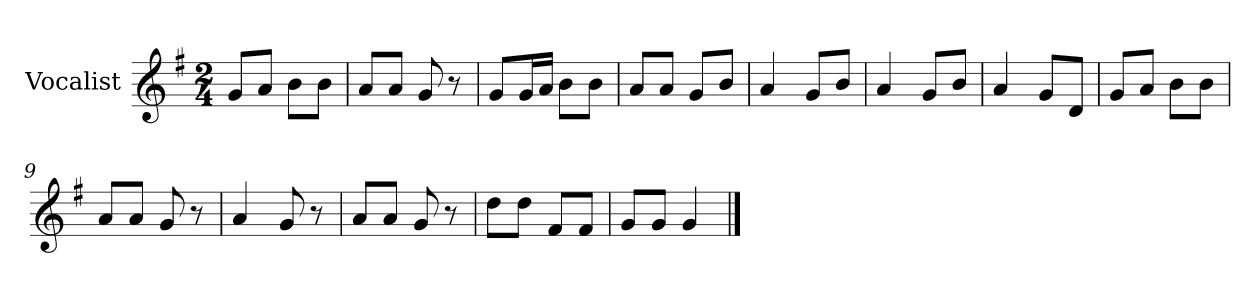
**kern
*part1
*staff1
*I"Vocalist
*k[f#]
*G:
*M2/4
=1
8gL
8aJ
8bL
8bJ
=2
8aL
8aJ
8g
8r
=3
8gL
16gL
16aJJ
8bL
8bJ
=4
8aL
8aJ
8gL
8bJ
=5
4a
8gL
8bJ
=6
4a
8gL
8bJ
=7
4a
8gL
8dJ
=8
8gL
8aJ
8bL
8bJ
=9
8aL
8aJ
8g
8r
=10
4a
8g
8r
=11
8aL
8aJ
8g
8r
=12
8ddL
8ddJ
8f#L
8f#J
=13
8gL
8gJ
4g
==
*-
